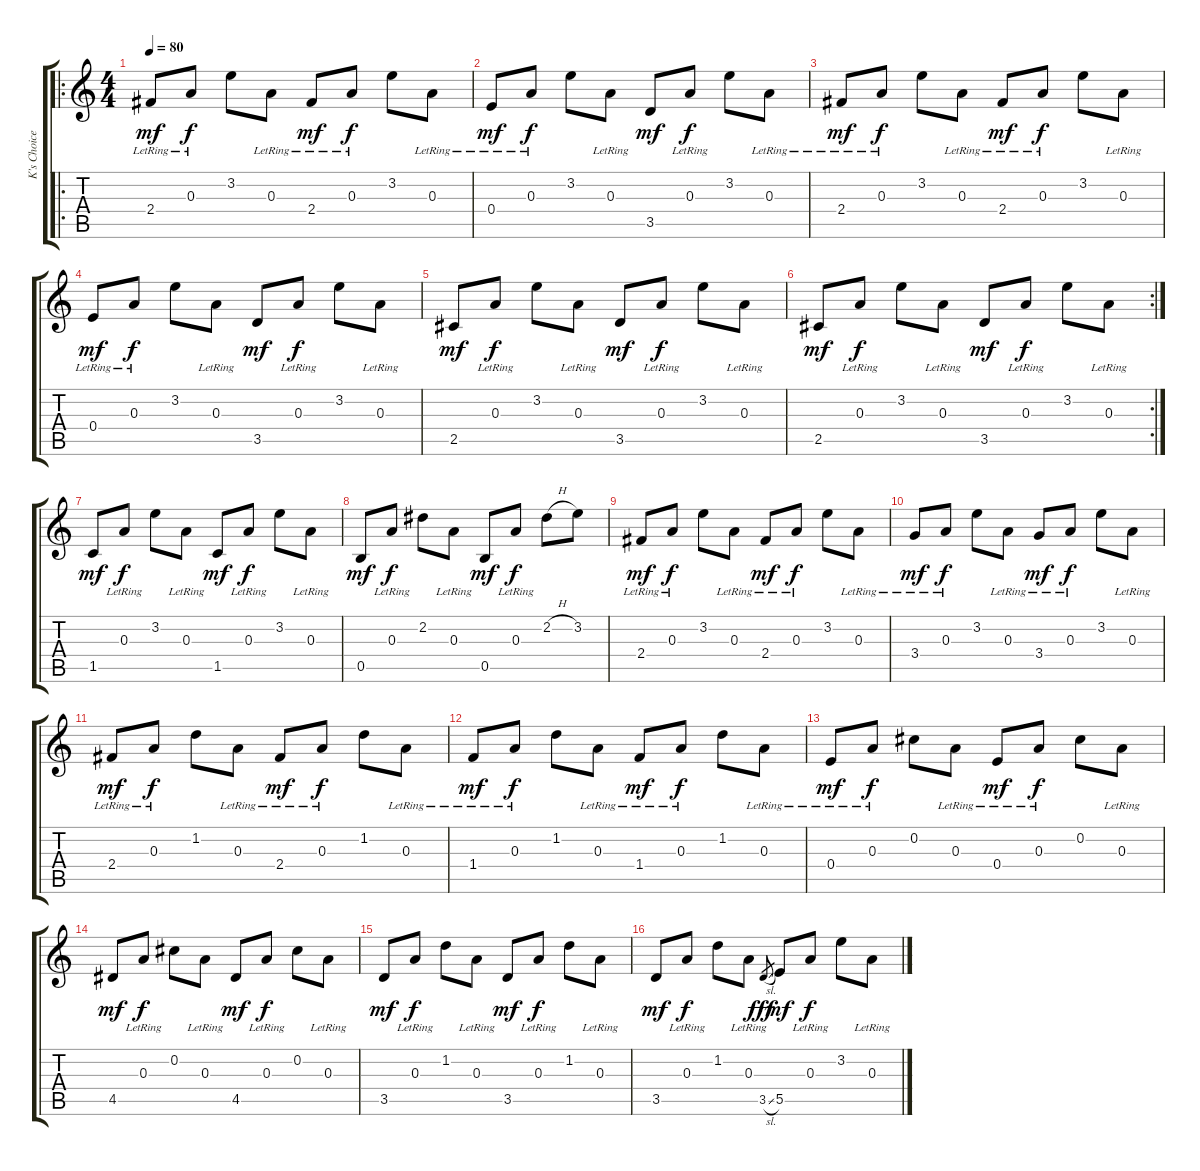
\track ("K's Choice" "K's Choice") {instrument electricguitarjazz}
\staff {score tabs}
\tuning (Gb4 Db4 A3 E3 B2 Gb2) {hide}
\ro
\ts (4 4)
\tempo 80
\clef g2
\ks c
2.4{lr}.8{dy mf instrument electricguitarjazz} 0.3{lr}.8{dy f} 3.2.8 0.3{lr}.8 2.4{lr}.8{dy mf} 0.3{lr}.8{dy f} 3.2.8 0.3{lr}.8 |
0.4{lr}.8{dy mf} 0.3{lr}.8{dy f} 3.2.8 0.3{lr}.8 3.5.8{dy mf} 0.3{lr}.8{dy f} 3.2.8 0.3{lr}.8 |
2.4{lr}.8{dy mf} 0.3{lr}.8{dy f} 3.2.8 0.3{lr}.8 2.4{lr}.8{dy mf} 0.3{lr}.8{dy f} 3.2.8 0.3{lr}.8 |
0.4{lr}.8{dy mf} 0.3{lr}.8{dy f} 3.2.8 0.3{lr}.8 3.5.8{dy mf} 0.3{lr}.8{dy f} 3.2.8 0.3{lr}.8 |
2.5.8{dy mf} 0.3{lr}.8{dy f} 3.2.8 0.3{lr}.8 3.5.8{dy mf} 0.3{lr}.8{dy f} 3.2.8 0.3{lr}.8 |
\rc 2
2.5.8{dy mf} 0.3{lr}.8{dy f} 3.2.8 0.3{lr}.8 3.5.8{dy mf} 0.3{lr}.8{dy f} 3.2.8 0.3{lr}.8 |
1.5.8{dy mf} 0.3{lr}.8{dy f} 3.2.8 0.3{lr}.8 1.5.8{dy mf} 0.3{lr}.8{dy f} 3.2.8 0.3{lr}.8 |
0.5.8{dy mf} 0.3{lr}.8{dy f} 2.2.8 0.3{lr}.8 0.5.8{dy mf} 0.3{lr}.8{dy f} 2.2{h}.8 3.2.8 |
2.4{lr}.8{dy mf} 0.3{lr}.8{dy f} 3.2.8 0.3{lr}.8 2.4{lr}.8{dy mf} 0.3{lr}.8{dy f} 3.2.8 0.3{lr}.8 |
3.4{lr}.8{dy mf} 0.3{lr}.8{dy f} 3.2.8 0.3{lr}.8 3.4{lr}.8{dy mf} 0.3{lr}.8{dy f} 3.2.8 0.3{lr}.8 |
2.4{lr}.8{dy mf} 0.3{lr}.8{dy f} 1.2.8 0.3{lr}.8 2.4{lr}.8{dy mf} 0.3{lr}.8{dy f} 1.2.8 0.3{lr}.8 |
1.4{lr}.8{dy mf} 0.3{lr}.8{dy f} 1.2.8 0.3{lr}.8 1.4{lr}.8{dy mf} 0.3{lr}.8{dy f} 1.2.8 0.3{lr}.8 |
0.4{lr}.8{dy mf} 0.3{lr}.8{dy f} 0.2.8 0.3{lr}.8 0.4{lr}.8{dy mf} 0.3{lr}.8{dy f} 0.2.8 0.3{lr}.8 |
4.5.8{dy mf} 0.3{lr}.8{dy f} 0.2.8 0.3{lr}.8 4.5.8{dy mf} 0.3{lr}.8{dy f} 0.2.8 0.3{lr}.8 |
3.5.8{dy mf} 0.3{lr}.8{dy f} 1.2.8 0.3{lr}.8 3.5.8{dy mf} 0.3{lr}.8{dy f} 1.2.8 0.3{lr}.8 |
3.5.8{dy mf} 0.3{lr}.8{dy f} 1.2.8 0.3{lr}.8 3.5{sl}.8{gr dy fff} 5.5.8{dy mf} 0.3{lr}.8{dy f} 3.2.8 0.3{lr}.8
